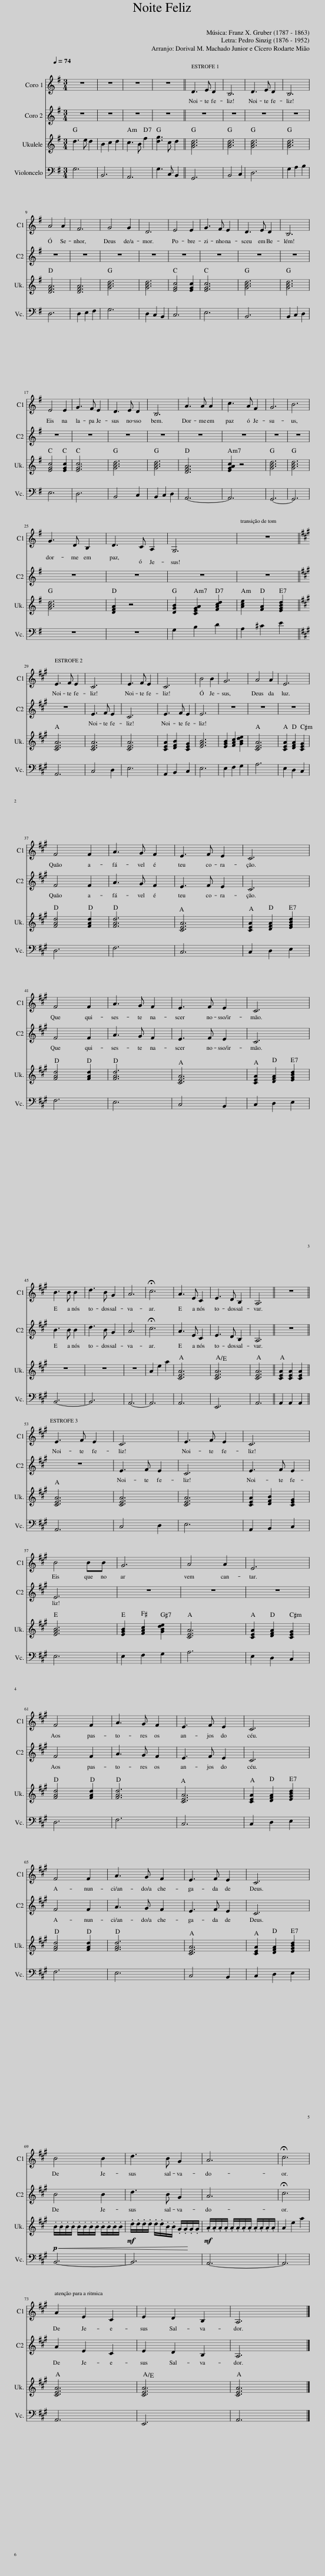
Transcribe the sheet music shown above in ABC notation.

X:1
%%score 1 2 3 4
L:1/8
Q:1/4=74
M:3/4
I:linebreak $
K:G
V:1 treble
V:2 treble
V:3 treble
V:4 bass
V:1
 z6 | z6 | z6 | z6 || D3 E D2 | %5
 B,6 | D3 E D2 | B,6 |$ A4 A2 | F6 | %10
 G4 G2 | D6 | E4 E2 | G3 F E2 | D3 E D2 | %15
 B,6 |$ E4 E2 | G3 F E2 | D3 E D2 | B,6 | %20
 A3 A A2 | c3 A F2 | G6 | B6 |$ G3 D B,2 | %25
 D3 C A,2 | G,6 | z6 ||$[K:A] E3 F E2 | C6 | %30
 E3 F E2 | C6 | B4 B2 | G6 | A4 A2 | %35
 E6 |$ F4 F2 | A3 G F2 | E3 F E2 | C6 |$ %40
 F4 F2 | A3 G F2 | E3 F E2 | C6 |$ B3 B B2 | %45
 d3 B G2 | A6 | !fermata!c6 | A3 E C2 | E3 D B,2 | %50
 A,6 || z6 ||$ E3 F E2 | C6 | E3 F E2 | %55
 C6 |$ B4 BB | G6 | A4 A2 | E6 |$ %60
 F4 F2 | A3 G F2 | E3 F E2 | C6 |$ F4 F2 | %65
 A3 G F2 | E3 F E2 | C6 |$ B4 B2 | d3 B G2 | %70
 A6 | !fermata!c6 |$ A2 E2 C2 | E2 D2 B,2 | A,6 |] %75
V:2
 z6 | z6 | z6 | z6 || z6 | %5
 z6 | z6 | z6 |$ z6 | z6 | %10
 z6 | z6 | z6 | z6 | z6 | %15
 z6 |$ z6 | z6 | z6 | z6 | %20
 z6 | z6 | z6 | z6 |$ z6 | %25
 z6 | z6 | z6 ||$[K:A] z6 | E3 F E2 | %30
 C6 | E3 F E2 | E6 | z6 | z6 | %35
 z6 |$ F4 F2 | A3 G F2 | E3 F E2 | C6 |$ %40
 F4 F2 | A3 G F2 | E3 F E2 | C6 |$ B3 B B2 | %45
 d3 B G2 | A6 | !fermata!c6 | A3 E C2 | E3 D B,2 | %50
 A,6 || z6 ||$ z6 | E3 F E2 | C6 | %55
 E3 F E2 |$ E6 | z6 | z6 | z6 |$ %60
 F4 F2 | A3 G F2 | E3 F E2 | C6 |$ F4 F2 | %65
 A3 G F2 | E3 F E2 | C6 |$ B4 B2 | d3 B G2 | %70
 A6 | !fermata!c6 |$ A2 E2 C2 | E2 D2 B,2 | A,6 |] %75
V:3
 d3 e d2 | B2 c2 d2 | c3 B f2 | [dg]3 c d2 || [GBd]6 | %5
 [GBd]6 | [GBd]6 | [GBd]6 |$ [DFA]6 | [DFA]6 | %10
 [GBd]6 | [GBd]6 | [EGc]4 [EGc]2 | [EGc]6 | [GBd]6 | %15
 [GBd]6 |$ [EGc]4 [EGc]2 | [EGc]6 | [GBd]6 | [GBd]6 | %20
 [DFA]6 | [EGAc]2 z4 | [GBd]6 | [GBd]6 |$ [GBd]6 | %25
 [DFA]2 z4 | [DGB]2 [CEGA]2 [FAcd]2 | [Ace]2 [FA]2 [EGBd]2 ||$[K:A] [CEA]6 | [CEA]6 | %30
 [CEA]6 | [CEA]2 [DFB]2 [CEG]2 | [EGB]6 | [EGB]2 [FAc]2 [GBde]2 | [CEA]6 | %35
 [CEA]2 [DFA]2 [CEG]2 |$ [FAd]4 [FAd]2 | [FAd]6 | [CEA]6 | [CEA]2 [DFA]2 [EGBd]2 |$ %40
 [FAd]4 [FAd]2 | [FAd]6 | [CEA]6 | [CEA]2 [DFA]2 [EGBd]2 |$ z6 | %45
 z6 | z6 | A2 e2 a2 | [CEA]6 | [CEA]6 | %50
 [CEA]6 || [CEA]2 [CEA]2 [CEA]2 ||$ [CEA]6 | [CEA]6 | [CEA]6 | %55
 [CEA]2 [DFB]2 [CEG]2 |$ [EGB]6 | [EGB]2 [FAc]2 [GBde]2 | [CEA]6 | [CEA]2 [DFA]2 [CEG]2 |$ %60
 [FAd]4 [FAd]2 | [FAd]6 | [CEA]6 | [CEA]2 [DFA]2 [EGBd]2 |$ [FAd]4 [FAd]2 | %65
 [FAd]6 | [CEA]6 | [CEA]2 [DFA]2 [EGBd]2 |$!p!!<(! .B/!<)!.B/.B/.B/ .B/.B/.B/.B/ .B/.B/.B/.B/ |!mf! .d/.d/.d/.d/ .d/.d/.B/.B/ .G/.G/.G/.G/ | %70
!mf! .A/.A/.A/.A/ .A/.A/.A/.A/ .A/.A/.A/.A/ | A2 e2 a2 |$ [CEA]6 | [CEA]6 | [CEA]6 |] %75
V:4
 G,6 | B,,6 | A,,6 | G,3 C, B,,2 || G,,6 | %5
 B,,4 C,2 | D,6 | G,2 A,2 B,2 |$ D,6 | D,2 E,2 F,2 | %10
 G,6 | D,2 C,2 B,,2 | C,6 | E,6 | B,,6 | %15
 B,,2 C,2 D,2 |$ E,6 | D,6 | B,,4 C,2 | B,,2 C,2 D,2 | %20
 A,,6- | A,,6 | G,,6- | G,,6 |$ z6 | %25
 z6 | G,2 B,2 D2 | A,2 ^C2 E2 ||$[K:A] A,,6 | C,4 D,2 | %30
 E,6 | A,,2 B,,2 C,2 | E,6 | E,2 F,2 G,2 | A,6 | %35
 E,2 D,2 C,2 |$ D,6 | F,6 | C,6 | C,2 D,2 E,2 |$ %40
 F,6 | E,6 | C,4 B,,2 | C,2 D,2 E,2 |$ B,,6- | %45
 B,,6 | A,,6- | A,,6 | A,,6 | E,,6 | %50
 A,,6 || A,,2 A,,2 A,,2 ||$ A,,6 | C,4 D,2 | E,6 | %55
 A,,2 B,,2 C,2 |$ E,6 | E,2 F,2 G,2 | A,6 | E,2 D,2 C,2 |$ %60
 D,6 | F,6 | C,6 | C,2 D,2 E,2 |$ F,6 | %65
 E,6 | C,4 B,,2 | C,2 D,2 E,2 |$ B,,6- | B,,6 | %70
 A,,6- | A,,6 |$ A,,6 | E,,6 | A,,6 |] %75
